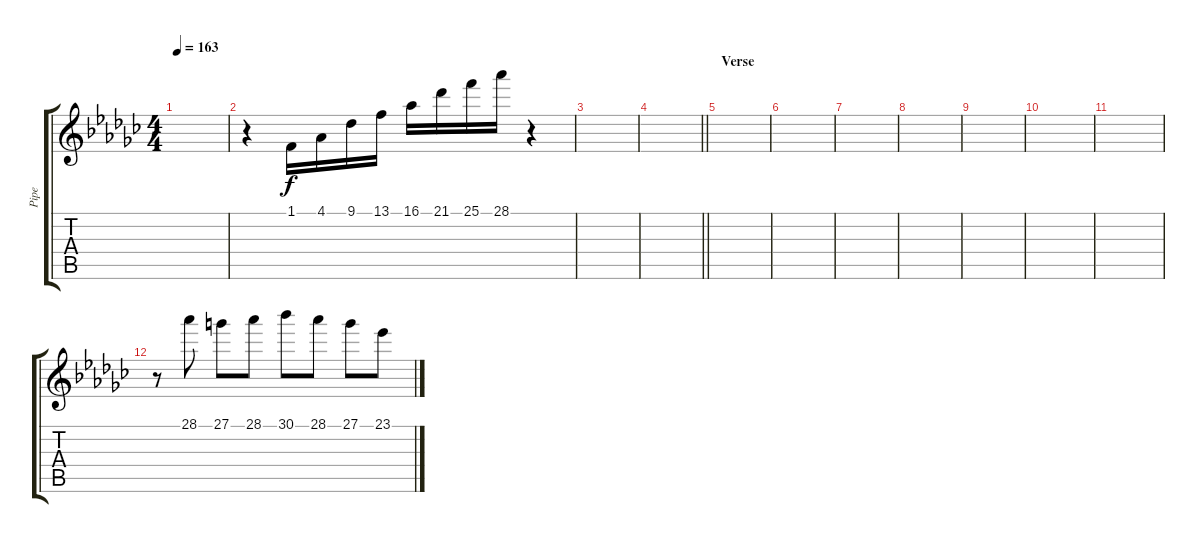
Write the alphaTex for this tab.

\track ("Pipe" "Pipe") {instrument flute}
\staff {score tabs}
\tuning (E4 B3 G3 D3 A2 E2) {hide}
\ts (4 4)
\tempo 163
\clef g2
\ks gb
|
r.4 1.1.16 4.1.16 9.1.16 13.1.16 16.1.16 21.1.16 25.1.16 28.1.16 r.4 |
|
\barLineRight lightlight
|
\section ("" "Verse")
|
|
|
|
|
|
|
r.8 28.1.8 27.1.8 28.1.8 30.1.8 28.1.8 27.1.8 23.1.8
